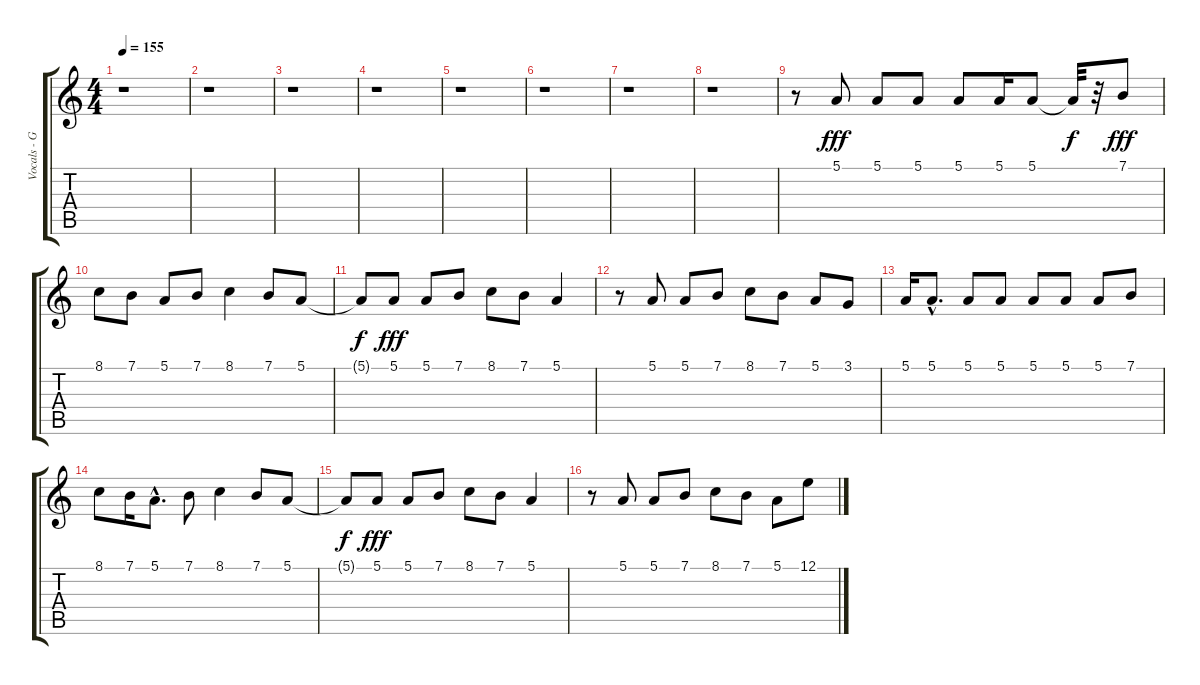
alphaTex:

\track ("Vocals - Greg Graffin" "Vocals - G") {instrument voiceoohs}
\staff {score tabs}
\tuning (E4 B3 G3 D3 A2 E2) {hide}
\ts (4 4)
\tempo 155
\clef g2
\ks c
r.1{dy fff instrument voiceoohs} |
r.1 |
r.1 |
r.1 |
r.1 |
r.1 |
r.1 |
r.1 |
r.8 5.1.8 5.1.8 5.1.8 5.1.8 5.1.16 5.1.8 5.1{t}.32{dy f} r.32 7.1.8{dy fff} |
8.1.8 7.1.8 5.1.8 7.1.8 8.1.4 7.1.8 5.1.8 |
5.1{t}.8{dy f} 5.1.8{dy fff} 5.1.8 7.1.8 8.1.8 7.1.8 5.1.4 |
r.8 5.1.8 5.1.8 7.1.8 8.1.8 7.1.8 5.1.8 3.1.8 |
5.1.16 5.1{hac}.8{d} 5.1.8 5.1.8 5.1.8 5.1.8 5.1.8 7.1.8 |
8.1.8 7.1.16 5.1{hac}.8{d} 7.1.8 8.1.4 7.1.8 5.1.8 |
5.1{t}.8{dy f} 5.1.8{dy fff} 5.1.8 7.1.8 8.1.8 7.1.8 5.1.4 |
r.8 5.1.8 5.1.8 7.1.8 8.1.8 7.1.8 5.1.8 12.1.8
